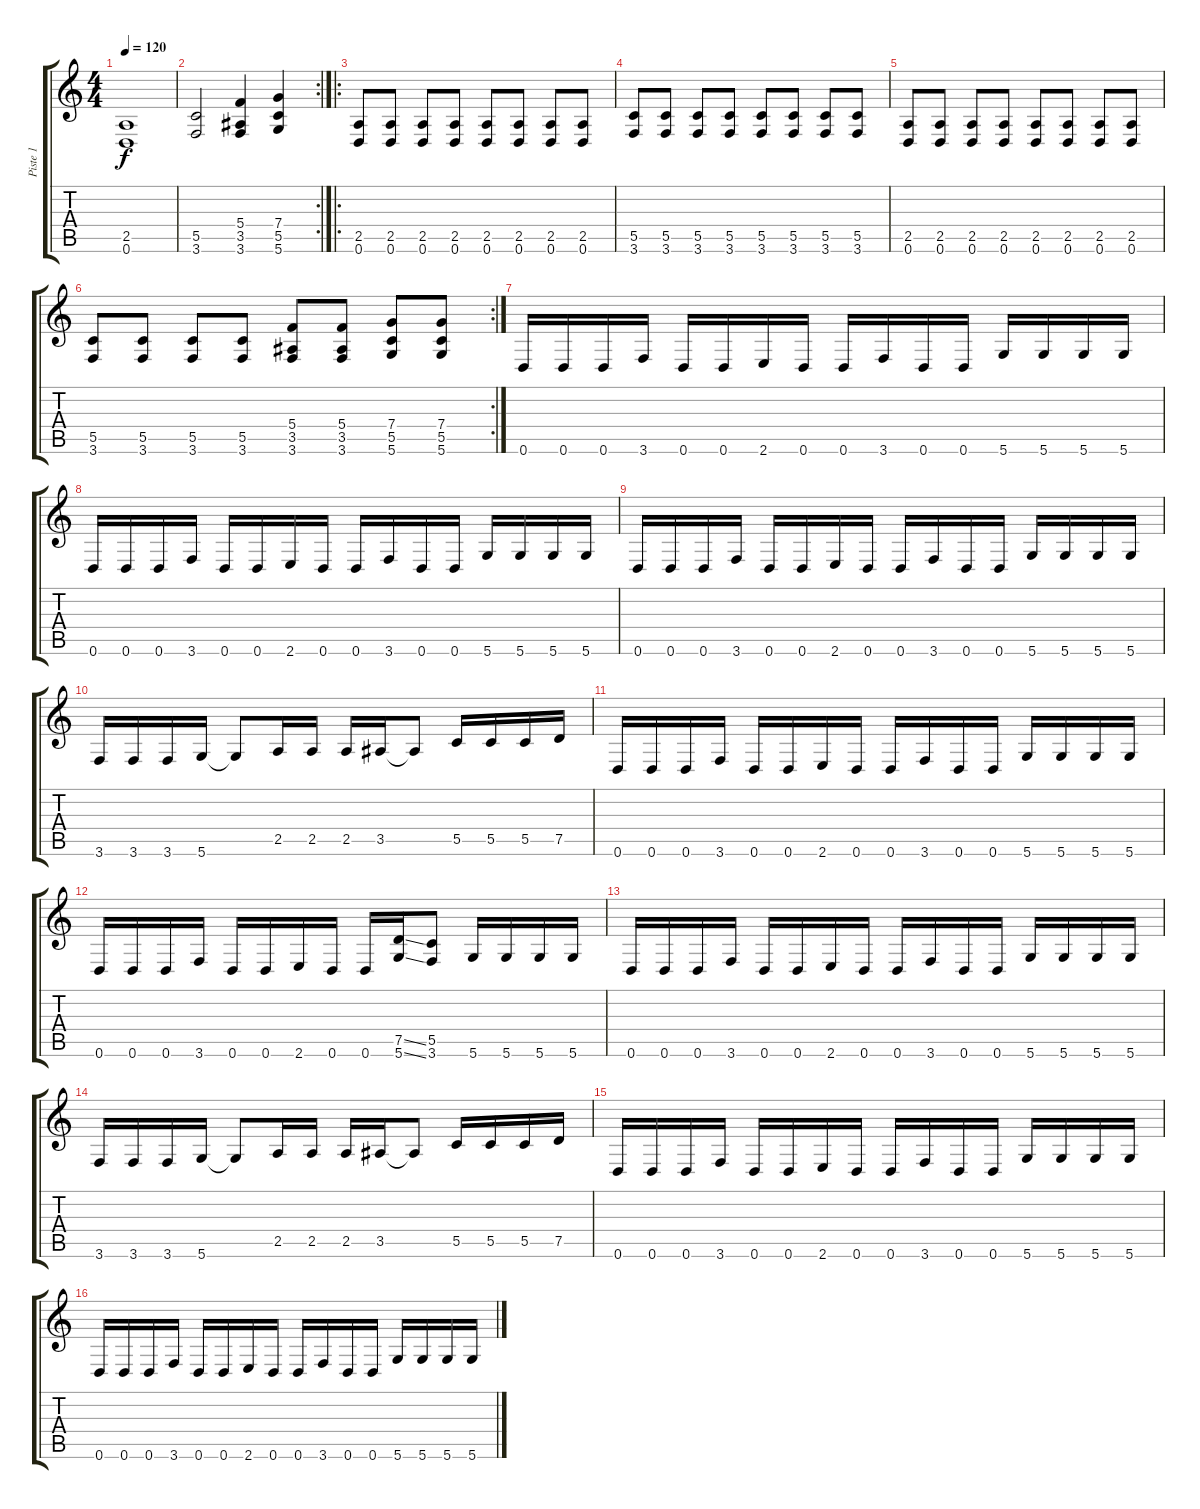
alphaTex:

\track ("Piste 1" "Piste 1") {instrument overdrivenguitar}
\staff {score tabs}
\tuning (D4 A3 F3 C3 G2 D2) {hide}
\ts (4 4)
\tempo 120
\clef g2
\ks c
(2.5 0.6).1{dy f} |
\rc 2
(5.5 3.6).2 (5.4 3.5 3.6).4 (7.4 5.5 5.6).4 |
\ro
(2.5 0.6).8 (2.5 0.6).8 (2.5 0.6).8 (2.5 0.6).8 (2.5 0.6).8 (2.5 0.6).8 (2.5 0.6).8 (2.5 0.6).8 |
(5.5 3.6).8 (5.5 3.6).8 (5.5 3.6).8 (5.5 3.6).8 (5.5 3.6).8 (5.5 3.6).8 (5.5 3.6).8 (5.5 3.6).8 |
(2.5 0.6).8 (2.5 0.6).8 (2.5 0.6).8 (2.5 0.6).8 (2.5 0.6).8 (2.5 0.6).8 (2.5 0.6).8 (2.5 0.6).8 |
\rc 2
(5.5 3.6).8 (5.5 3.6).8 (5.5 3.6).8 (5.5 3.6).8 (5.4 3.5 3.6).8 (5.4 3.5 3.6).8 (7.4 5.5 5.6).8 (7.4 5.5 5.6).8 |
0.6.16 0.6.16 0.6.16 3.6.16 0.6.16 0.6.16 2.6.16 0.6.16 0.6.16 3.6.16 0.6.16 0.6.16 5.6.16 5.6.16 5.6.16 5.6.16 |
0.6.16 0.6.16 0.6.16 3.6.16 0.6.16 0.6.16 2.6.16 0.6.16 0.6.16 3.6.16 0.6.16 0.6.16 5.6.16 5.6.16 5.6.16 5.6.16 |
0.6.16 0.6.16 0.6.16 3.6.16 0.6.16 0.6.16 2.6.16 0.6.16 0.6.16 3.6.16 0.6.16 0.6.16 5.6.16 5.6.16 5.6.16 5.6.16 |
3.6.16 3.6.16 3.6.16 5.6.16 5.6{t}.8 2.5.16 2.5.16 2.5.16 3.5.16 3.5{t}.8 5.5.16 5.5.16 5.5.16 7.5.16 |
0.6.16 0.6.16 0.6.16 3.6.16 0.6.16 0.6.16 2.6.16 0.6.16 0.6.16 3.6.16 0.6.16 0.6.16 5.6.16 5.6.16 5.6.16 5.6.16 |
0.6.16 0.6.16 0.6.16 3.6.16 0.6.16 0.6.16 2.6.16 0.6.16 0.6.16 (7.5{ss} 5.6{ss}).16 (5.5 3.6).8 5.6.16 5.6.16 5.6.16 5.6.16 |
0.6.16 0.6.16 0.6.16 3.6.16 0.6.16 0.6.16 2.6.16 0.6.16 0.6.16 3.6.16 0.6.16 0.6.16 5.6.16 5.6.16 5.6.16 5.6.16 |
3.6.16 3.6.16 3.6.16 5.6.16 5.6{t}.8 2.5.16 2.5.16 2.5.16 3.5.16 3.5{t}.8 5.5.16 5.5.16 5.5.16 7.5.16 |
0.6.16 0.6.16 0.6.16 3.6.16 0.6.16 0.6.16 2.6.16 0.6.16 0.6.16 3.6.16 0.6.16 0.6.16 5.6.16 5.6.16 5.6.16 5.6.16 |
0.6.16 0.6.16 0.6.16 3.6.16 0.6.16 0.6.16 2.6.16 0.6.16 0.6.16 3.6.16 0.6.16 0.6.16 5.6.16 5.6.16 5.6.16 5.6.16
